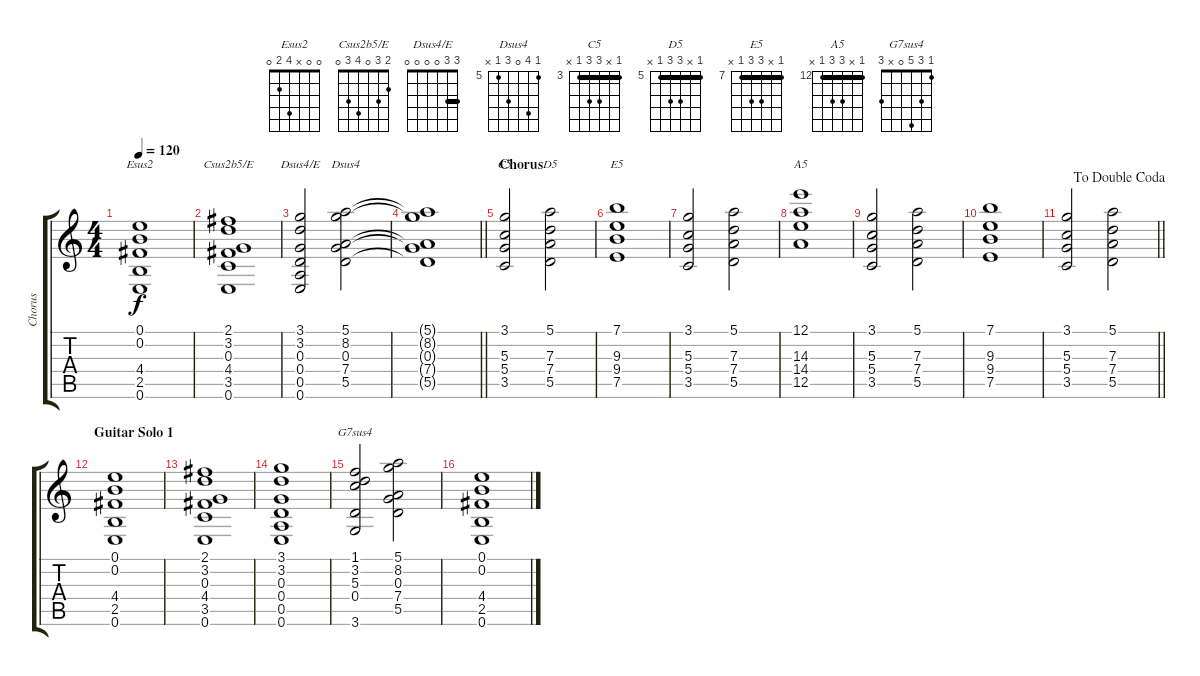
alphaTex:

\track ("Chorus" "Chorus") {instrument distortionguitar}
\staff {score tabs}
\tuning (E4 B3 G3 D3 A2 E2) {hide}
\chord ("Esus2" 0 0 x 4 2 0)
\chord ("Csus2b5/E" 2 3 0 4 3 0)
\chord ("Dsus4/E" 3 3 0 0 0 0) {barre 3}
\chord ("Dsus4" 5 8 0 7 5 x) {firstfret 5}
\chord ("C5" 3 x 5 5 3 x) {firstfret 3 barre 3}
\chord ("D5" 5 x 7 7 5 x) {firstfret 5 barre 5}
\chord ("E5" 7 x 9 9 7 x) {firstfret 7 barre 7}
\chord ("A5" 12 x 14 14 12 x) {firstfret 12 barre 12}
\chord ("G7sus4" 1 3 5 0 x 3)
\ts (4 4)
\tempo 120
\clef g2
\ks c
(0.1 0.2 4.4 2.5 0.6).1{ch "Esus2" dy f} |
(2.1 3.2 0.3 4.4 3.5 0.6).1{ch "Csus2b5/E"} |
(3.1 3.2 0.3 0.4 0.5 0.6).2{ch "Dsus4/E"} (5.1 8.2 0.3 7.4 5.5).2{ch "Dsus4"} |
\barLineRight lightlight
(5.1{t} 8.2{t} 0.3{t} 7.4{t} 5.5{t}).1 |
\section ("" "Chorus")
(3.1 5.3 5.4 3.5).2{ch "C5"} (5.1 7.3 7.4 5.5).2{ch "D5"} |
(7.1 9.3 9.4 7.5).1{ch "E5"} |
(3.1 5.3 5.4 3.5).2 (5.1 7.3 7.4 5.5).2 |
(12.1 14.3 14.4 12.5).1{ch "A5"} |
(3.1 5.3 5.4 3.5).2 (5.1 7.3 7.4 5.5).2 |
(7.1 9.3 9.4 7.5).1 |
\jump dadoublecoda
\barLineRight lightlight
(3.1 5.3 5.4 3.5).2 (5.1 7.3 7.4 5.5).2 |
\section ("" "Guitar Solo 1")
(0.1 0.2 4.4 2.5 0.6).1 |
(2.1 3.2 0.3 4.4 3.5 0.6).1 |
(3.1 3.2 0.3 0.4 0.5 0.6).1 |
(1.1 3.2 5.3 0.4 3.6).2{ch "G7sus4"} (5.1 8.2 0.3 7.4 5.5).2 |
(0.1 0.2 4.4 2.5 0.6).1
